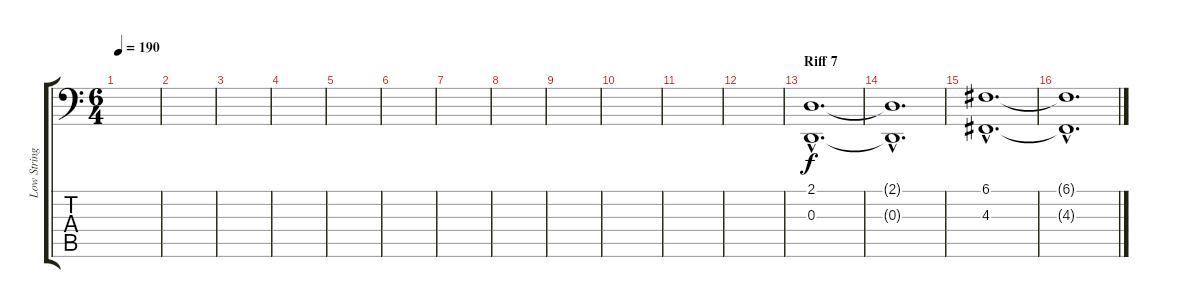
\track ("Low Strings" "Low String") {instrument stringensemble1}
\staff {score tabs}
\tuning (C3 G2 D2 A1 E1 B0) {hide}
\ts (6 4)
\tempo 190
\clef f4
\ks c
|
|
|
|
|
|
|
|
|
|
|
|
\section ("" "Riff 7")
(2.1{hac} 0.3{hac}).1{d} |
(2.1{hac t} 0.3{hac t}).1{d} |
(6.1{hac} 4.3{hac}).1{d} |
(6.1{hac t} 4.3{hac t}).1{d}
